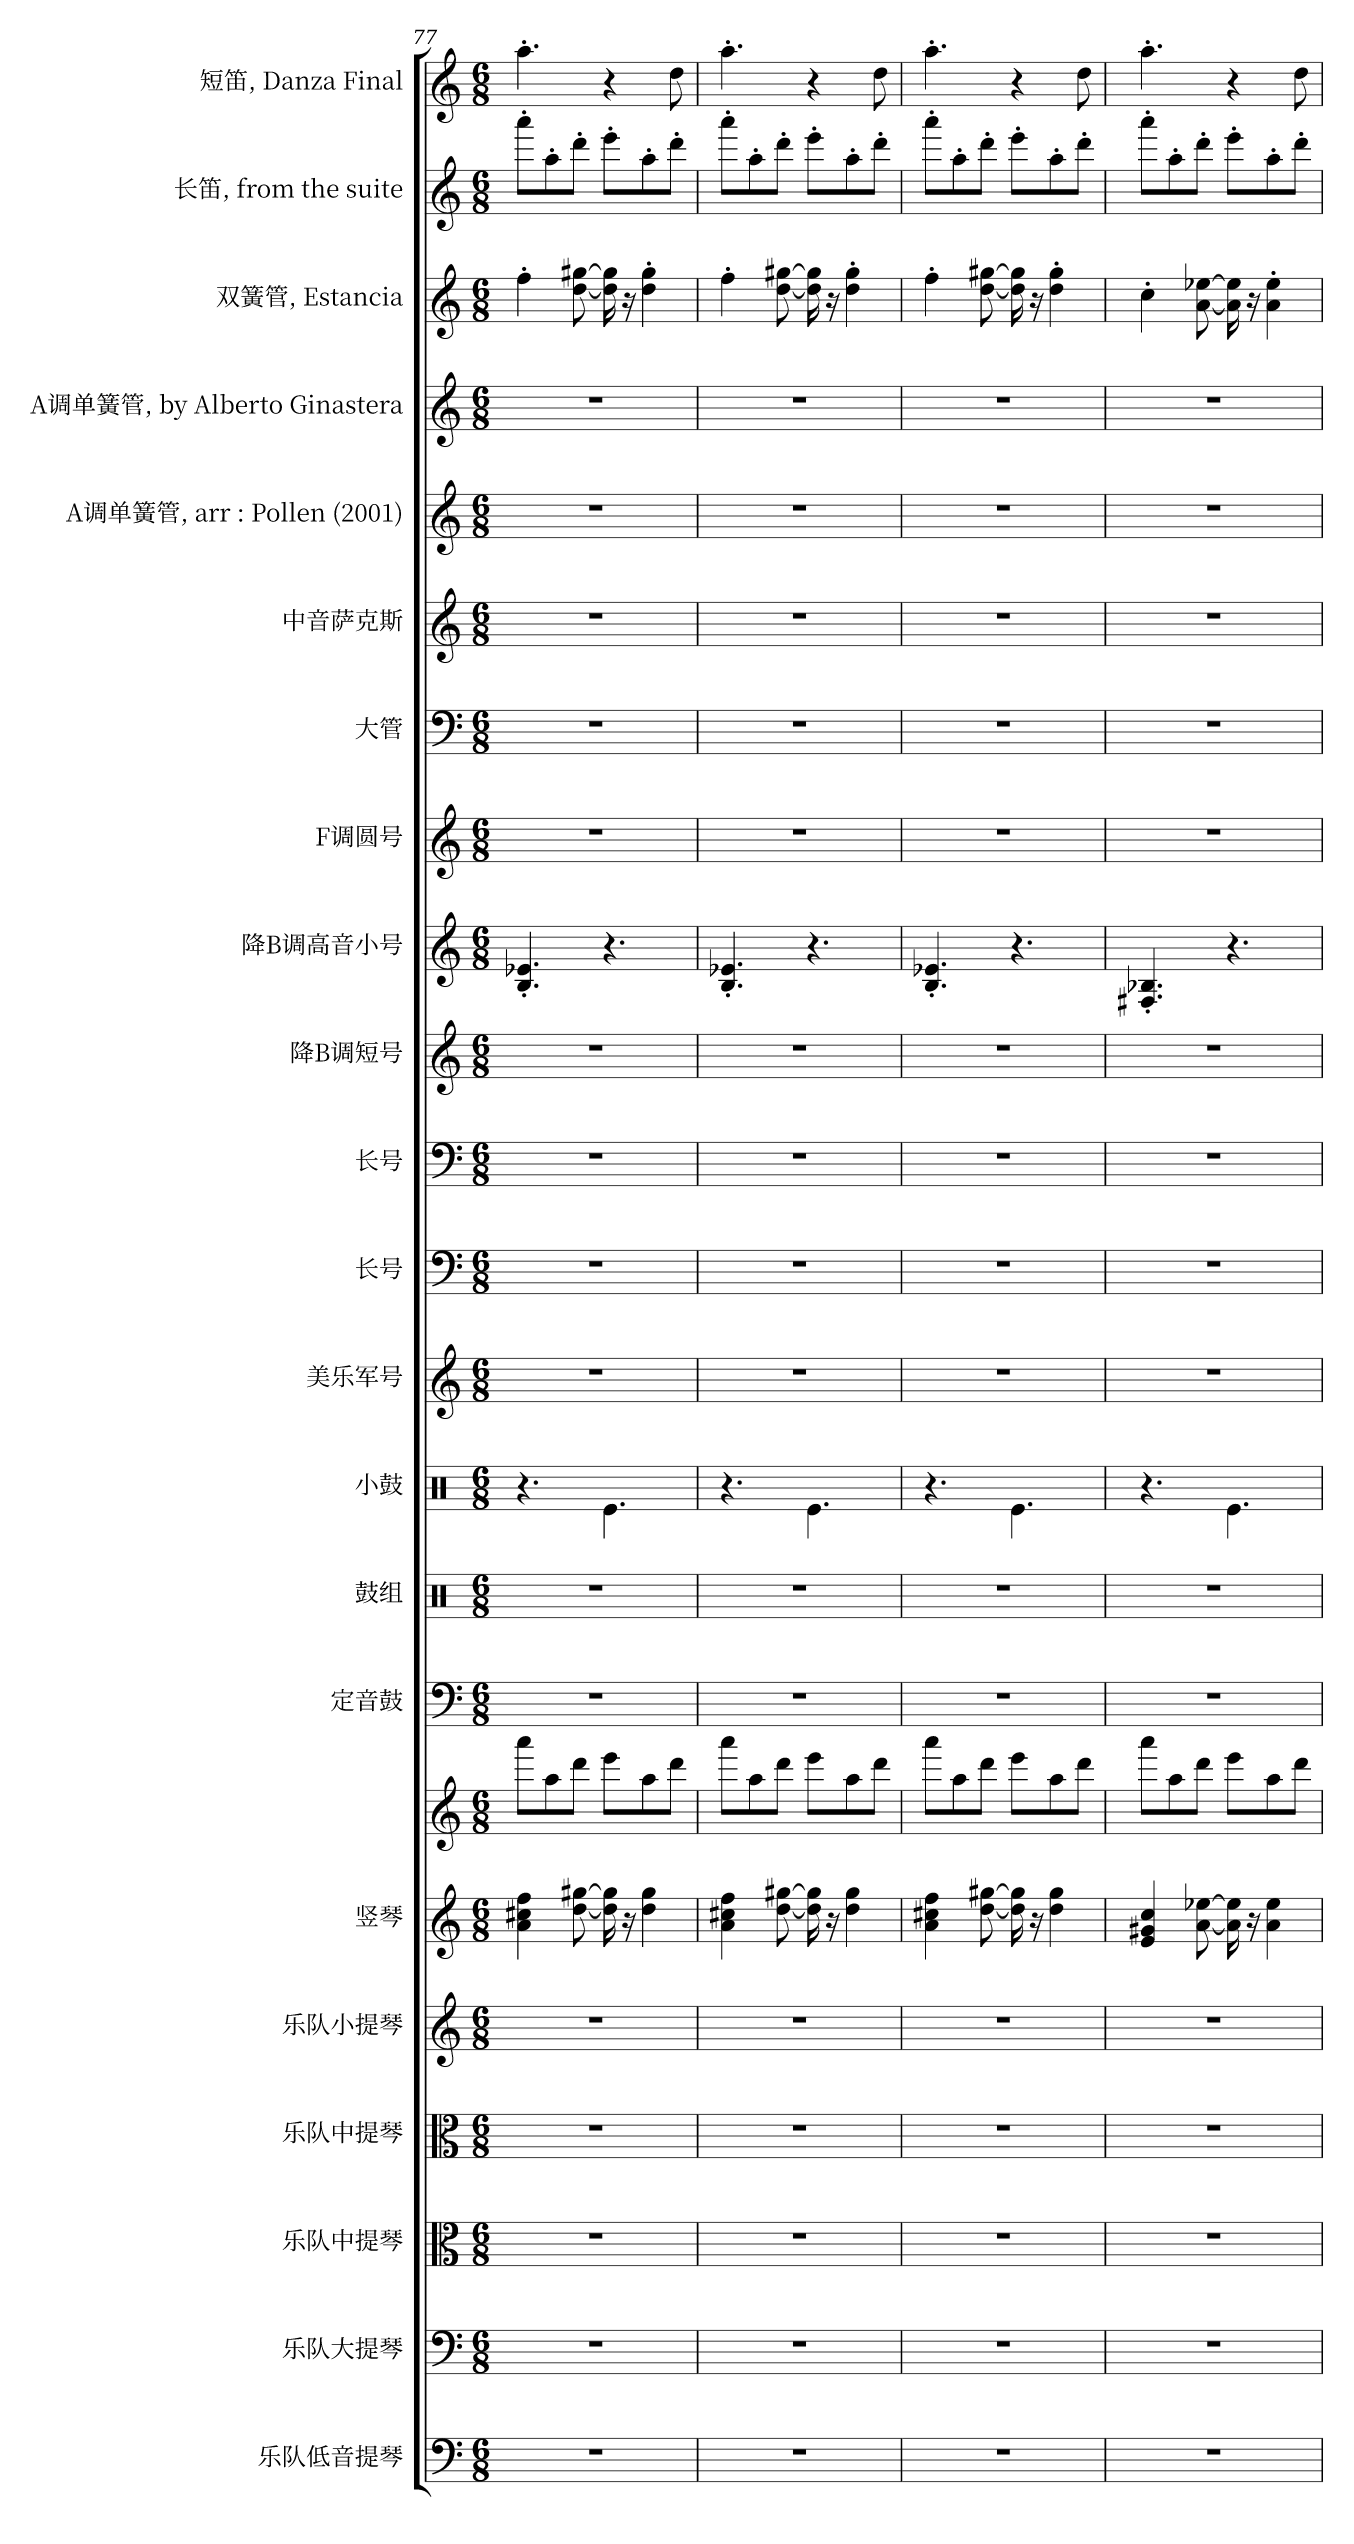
**kern	**kern	**kern	**kern	**kern	**kern	**kern	**kern	**kern	**kern	**kern	**kern	**kern	**kern	**kern	**kern	**kern	**kern	**kern	**kern	**kern	**kern	**kern
*part22	*part21	*part20	*part19	*part18	*part17	*part17	*part16	*part15	*part14	*part13	*part12	*part11	*part10	*part9	*part8	*part7	*part6	*part5	*part4	*part3	*part2	*part1
*staff23	*staff22	*staff21	*staff20	*staff19	*staff18	*staff17	*staff16	*staff15	*staff14	*staff13	*staff12	*staff11	*staff10	*staff9	*staff8	*staff7	*staff6	*staff5	*staff4	*staff3	*staff2	*staff1
*I"乐队低音提琴	*I"乐队大提琴	*I"乐队中提琴	*I"乐队中提琴	*I"乐队小提琴	*I"竖琴	*	*I"定音鼓	*I"鼓组	*I"小鼓	*I"美乐军号	*I"长号	*I"长号	*I"降B调短号	*I"降B调高音小号	*I"F调圆号	*I"大管	*I"中音萨克斯	*I"A调单簧管, arr : Pollen (2001)	*I"A调单簧管, by Alberto Ginastera	*I"双簧管, Estancia	*I"长笛, from the suite	*I"短笛, Danza Final
*clefF4	*clefF4	*clefC3	*clefC3	*clefG2	*clefG2	*clefG2	*clefF4	*clefX	*clefX	*clefG2	*clefF4	*clefF4	*clefG2	*clefG2	*clefG2	*clefF4	*clefG2	*clefG2	*clefG2	*clefG2	*clefG2	*clefG2
*ITrd7c12	*	*	*	*	*	*	*	*	*	*	*	*	*ITrd1c2	*ITrd-6c-10	*ITrd4c7	*	*ITrd5c9	*ITrd2c3	*ITrd2c3	*	*	*ITrd-7c-12
*k[]	*k[]	*k[]	*k[]	*k[]	*k[]	*k[]	*k[]	*k[]	*k[]	*k[]	*k[]	*k[]	*k[b-e-]	*k[b-e-]	*k[b-]	*k[]	*k[b-e-a-]	*k[f#c#g#]	*k[f#c#g#]	*k[]	*k[]	*k[]
*M6/8	*M6/8	*M6/8	*M6/8	*M6/8	*M6/8	*M6/8	*M6/8	*M6/8	*M6/8	*M6/8	*M6/8	*M6/8	*M6/8	*M6/8	*M6/8	*M6/8	*M6/8	*M6/8	*M6/8	*M6/8	*M6/8	*M6/8
=77	=77	=77	=77	=77	=77	=77	=77	=77	=77	=77	=77	=77	=77	=77	=77	=77	=77	=77	=77	=77	=77	=77
2.r	2.r	2.r	2.r	2.r	4a\ 4cc#X\ 4ff\	8aaa\L	2.r	2.r	4.r	2.r	2.r	2.r	2.r	4.a/' 4.dd-X/'	2.r	2.r	2.r	2.r	2.r	4ff'\	8aaa'\L	4.aaa'\
.	.	.	.	.	.	8aa\	.	.	.	.	.	.	.	.	.	.	.	.	.	.	8aa'\	.
.	.	.	.	.	[8dd\ [8gg#X\	8ddd\J	.	.	.	.	.	.	.	.	.	.	.	.	.	[8dd\ [8gg#X\	8ddd'\J	.
.	.	.	.	.	16dd\] 16gg#\]	8eee\L	.	.	4.Re\	.	.	.	.	4.r	.	.	.	.	.	16dd\] 16gg#\]	8eee'\L	4r
.	.	.	.	.	16r	.	.	.	.	.	.	.	.	.	.	.	.	.	.	16r	.	.
.	.	.	.	.	4dd\ 4gg#\	8aa\	.	.	.	.	.	.	.	.	.	.	.	.	.	4dd\' 4gg#\'	8aa'\	.
.	.	.	.	.	.	8ddd\J	.	.	.	.	.	.	.	.	.	.	.	.	.	.	8ddd'\J	8ddd\
=78	=78	=78	=78	=78	=78	=78	=78	=78	=78	=78	=78	=78	=78	=78	=78	=78	=78	=78	=78	=78	=78	=78
2.r	2.r	2.r	2.r	2.r	4a\ 4cc#X\ 4ff\	8aaa\L	2.r	2.r	4.r	2.r	2.r	2.r	2.r	4.a/' 4.dd-X/'	2.r	2.r	2.r	2.r	2.r	4ff'\	8aaa'\L	4.aaa'\
.	.	.	.	.	.	8aa\	.	.	.	.	.	.	.	.	.	.	.	.	.	.	8aa'\	.
.	.	.	.	.	[8dd\ [8gg#X\	8ddd\J	.	.	.	.	.	.	.	.	.	.	.	.	.	[8dd\ [8gg#X\	8ddd'\J	.
.	.	.	.	.	16dd\] 16gg#\]	8eee\L	.	.	4.Re\	.	.	.	.	4.r	.	.	.	.	.	16dd\] 16gg#\]	8eee'\L	4r
.	.	.	.	.	16r	.	.	.	.	.	.	.	.	.	.	.	.	.	.	16r	.	.
.	.	.	.	.	4dd\ 4gg#\	8aa\	.	.	.	.	.	.	.	.	.	.	.	.	.	4dd\' 4gg#\'	8aa'\	.
.	.	.	.	.	.	8ddd\J	.	.	.	.	.	.	.	.	.	.	.	.	.	.	8ddd'\J	8ddd\
=79	=79	=79	=79	=79	=79	=79	=79	=79	=79	=79	=79	=79	=79	=79	=79	=79	=79	=79	=79	=79	=79	=79
2.r	2.r	2.r	2.r	2.r	4a\ 4cc#X\ 4ff\	8aaa\L	2.r	2.r	4.r	2.r	2.r	2.r	2.r	4.a/' 4.dd-X/'	2.r	2.r	2.r	2.r	2.r	4ff'\	8aaa'\L	4.aaa'\
.	.	.	.	.	.	8aa\	.	.	.	.	.	.	.	.	.	.	.	.	.	.	8aa'\	.
.	.	.	.	.	[8dd\ [8gg#X\	8ddd\J	.	.	.	.	.	.	.	.	.	.	.	.	.	[8dd\ [8gg#X\	8ddd'\J	.
.	.	.	.	.	16dd\] 16gg#\]	8eee\L	.	.	4.Re\	.	.	.	.	4.r	.	.	.	.	.	16dd\] 16gg#\]	8eee'\L	4r
.	.	.	.	.	16r	.	.	.	.	.	.	.	.	.	.	.	.	.	.	16r	.	.
.	.	.	.	.	4dd\ 4gg#\	8aa\	.	.	.	.	.	.	.	.	.	.	.	.	.	4dd\' 4gg#\'	8aa'\	.
.	.	.	.	.	.	8ddd\J	.	.	.	.	.	.	.	.	.	.	.	.	.	.	8ddd'\J	8ddd\
!!LO:PB:g=z
=80	=80	=80	=80	=80	=80	=80	=80	=80	=80	=80	=80	=80	=80	=80	=80	=80	=80	=80	=80	=80	=80	=80
2.r	2.r	2.r	2.r	2.r	4e/ 4g#X/ 4cc/	8aaa\L	2.r	2.r	4.r	2.r	2.r	2.r	2.r	4.en/' 4.a-X/'	2.r	2.r	2.r	2.r	2.r	4cc'\	8aaa'\L	4.aaa'\
.	.	.	.	.	.	8aa\	.	.	.	.	.	.	.	.	.	.	.	.	.	.	8aa'\	.
.	.	.	.	.	[8a\ [8ee-X\	8ddd\J	.	.	.	.	.	.	.	.	.	.	.	.	.	[8a\ [8ee-X\	8ddd'\J	.
.	.	.	.	.	16a\] 16ee-\]	8eee\L	.	.	4.Re\	.	.	.	.	4.r	.	.	.	.	.	16a\] 16ee-\]	8eee'\L	4r
.	.	.	.	.	16r	.	.	.	.	.	.	.	.	.	.	.	.	.	.	16r	.	.
.	.	.	.	.	4a\ 4ee-\	8aa\	.	.	.	.	.	.	.	.	.	.	.	.	.	4a\' 4ee-\'	8aa'\	.
.	.	.	.	.	.	8ddd\J	.	.	.	.	.	.	.	.	.	.	.	.	.	.	8ddd'\J	8ddd\
=	=	=	=	=	=	=	=	=	=	=	=	=	=	=	=	=	=	=	=	=	=	=
*-	*-	*-	*-	*-	*-	*-	*-	*-	*-	*-	*-	*-	*-	*-	*-	*-	*-	*-	*-	*-	*-	*-
